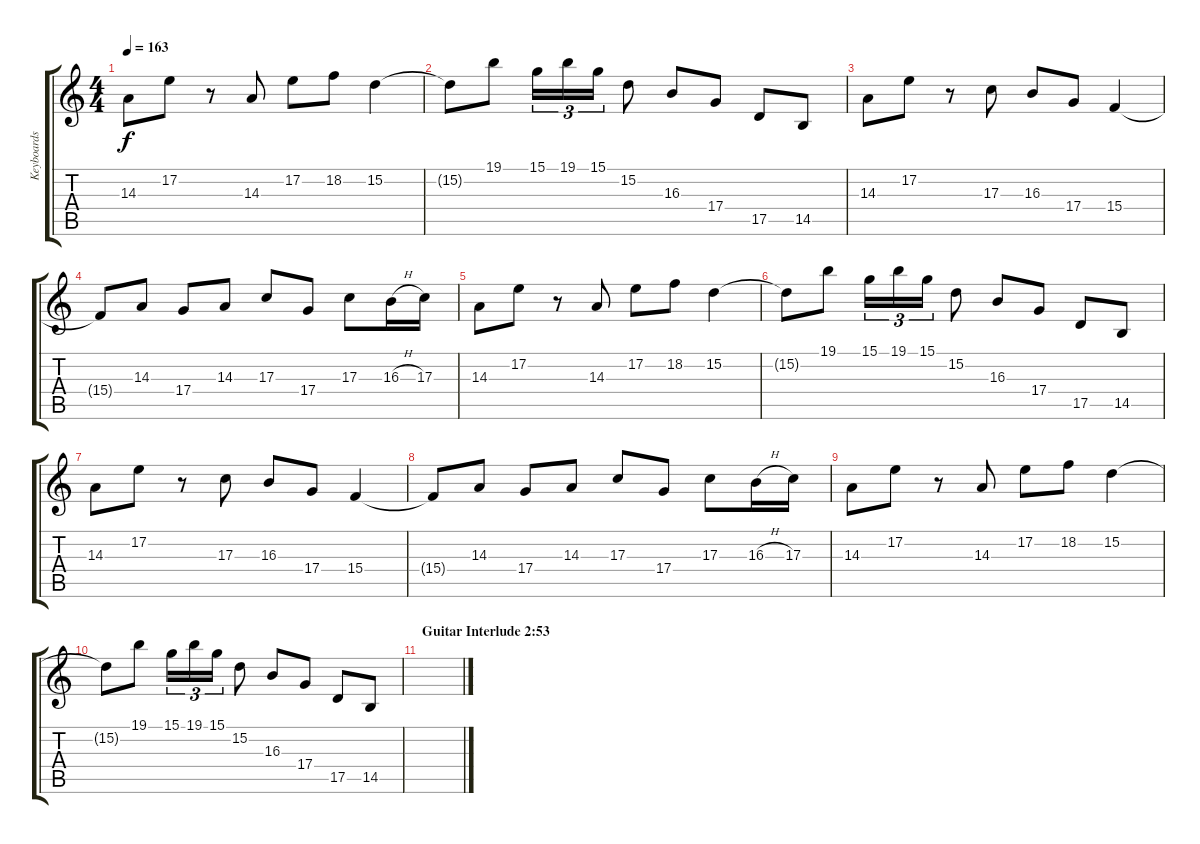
\track ("Keyboards" "Keyboards") {instrument synthbrass1}
\staff {score tabs}
\tuning (E4 B3 G3 D3 A2 E2) {hide}
\ts (4 4)
\tempo 163
\clef g2
\ks c
14.3.8{dy f} 17.2.8 r.8 14.3.8 17.2.8 18.2.8 15.2.4 |
15.2{t}.8 19.1.8 15.1.16{tu (3 2)} 19.1.16{tu (3 2)} 15.1.16{tu (3 2)} 15.2.8 16.3.8 17.4.8 17.5.8 14.5.8 |
14.3.8 17.2.8 r.8 17.3.8 16.3.8 17.4.8 15.4.4 |
15.4{t}.8 14.3.8 17.4.8 14.3.8 17.3.8 17.4.8 17.3.8 16.3{h}.16 17.3.16 |
14.3.8 17.2.8 r.8 14.3.8 17.2.8 18.2.8 15.2.4 |
15.2{t}.8 19.1.8 15.1.16{tu (3 2)} 19.1.16{tu (3 2)} 15.1.16{tu (3 2)} 15.2.8 16.3.8 17.4.8 17.5.8 14.5.8 |
14.3.8 17.2.8 r.8 17.3.8 16.3.8 17.4.8 15.4.4 |
15.4{t}.8 14.3.8 17.4.8 14.3.8 17.3.8 17.4.8 17.3.8 16.3{h}.16 17.3.16 |
14.3.8 17.2.8 r.8 14.3.8 17.2.8 18.2.8 15.2.4 |
15.2{t}.8 19.1.8 15.1.16{tu (3 2)} 19.1.16{tu (3 2)} 15.1.16{tu (3 2)} 15.2.8 16.3.8 17.4.8 17.5.8 14.5.8 |
\section ("" "Guitar Interlude 2:53")
